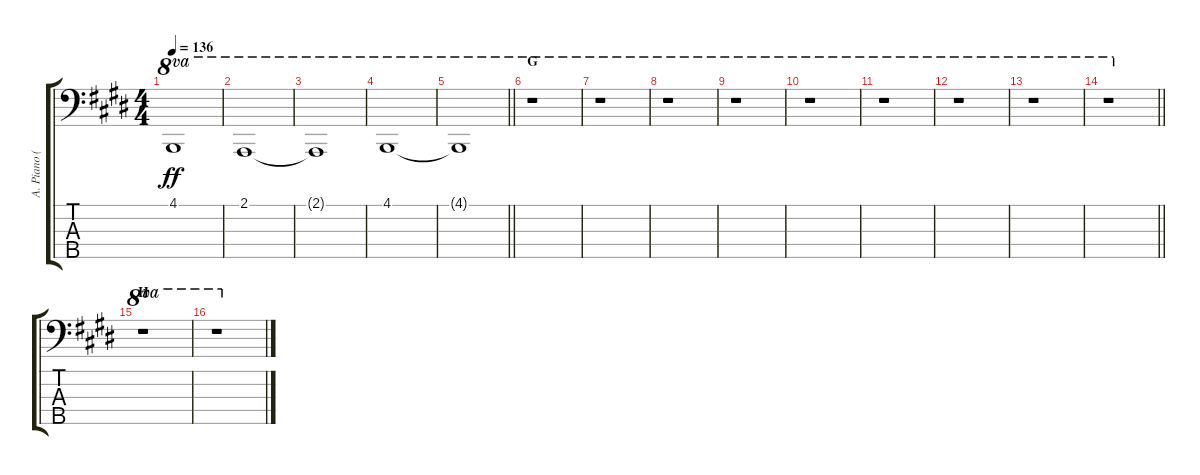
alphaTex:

\track ("A. Piano (Left Hand)" "A. Piano (") {instrument acousticgrandpiano}
\staff {score tabs}
\tuning (G2 D2 A1 E1 B0) {hide}
\ts (4 4)
\tempo 136
\clef f4
\ks e
4.1{t}.1{ot 8va dy ff} |
2.1.1{ot 8va} |
2.1{t}.1{ot 8va} |
4.1.1{ot 8va} |
\barLineRight lightlight
4.1{t}.1{ot 8va} |
\section ("" "G")
r.1{ot 8va} |
r.1{ot 8va} |
r.1{ot 8va} |
r.1{ot 8va} |
r.1{ot 8va} |
r.1{ot 8va} |
r.1{ot 8va} |
r.1{ot 8va} |
\barLineRight lightlight
r.1{ot 8va} |
\section ("" "H")
r.1{ot 8va} |
r.1{ot 8va}
